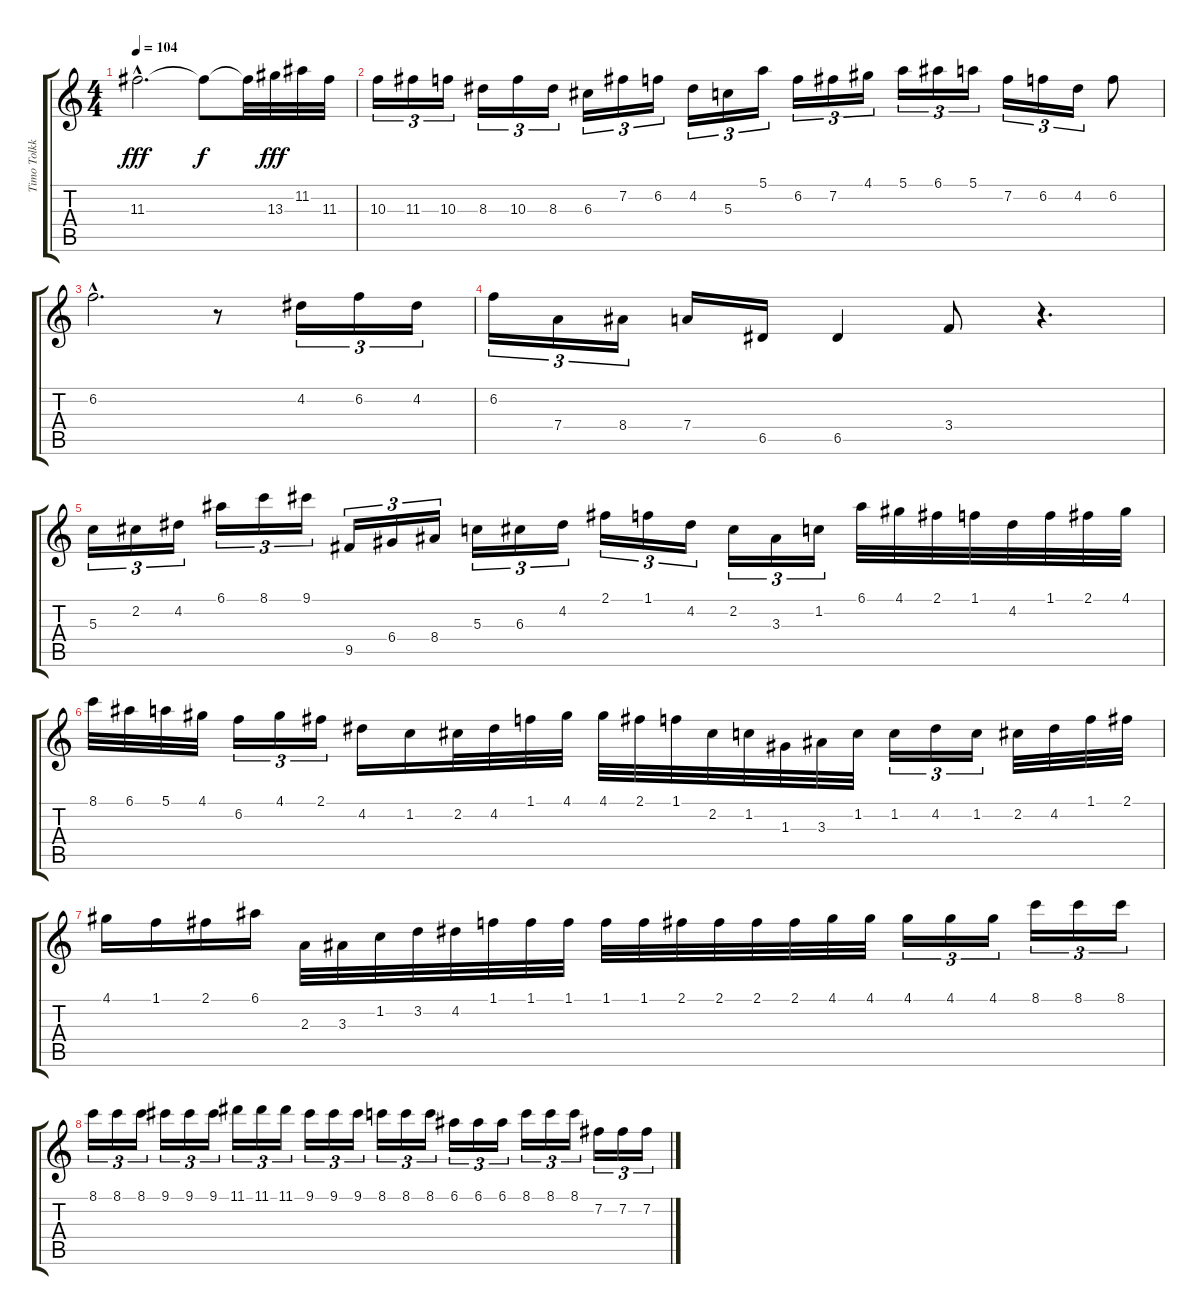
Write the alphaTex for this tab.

\track ("Timo Tolkki" "Timo Tolkk") {instrument distortionguitar}
\staff {score tabs}
\tuning (E4 B3 G3 D3 A2 E2) {hide}
\ts (4 4)
\tempo 104
\clef g2
\ks c
11.3{hac}.2{d dy fff} 11.3{t}.8{dy f} 11.3{t}.32 13.3.32{dy fff} 11.2.32 11.3.32 |
10.3.16{tu (3 2)} 11.3.16{tu (3 2)} 10.3.16{tu (3 2)} 8.3.16{tu (3 2)} 10.3.16{tu (3 2)} 8.3.16{tu (3 2)} 6.3.16{tu (3 2)} 7.2.16{tu (3 2)} 6.2.16{tu (3 2)} 4.2.16{tu (3 2)} 5.3.16{tu (3 2)} 5.1.16{tu (3 2)} 6.2.16{tu (3 2)} 7.2.16{tu (3 2)} 4.1.16{tu (3 2)} 5.1.16{tu (3 2)} 6.1.16{tu (3 2)} 5.1.16{tu (3 2)} 7.2.16{tu (3 2)} 6.2.16{tu (3 2)} 4.2.16{tu (3 2)} 6.2.8 |
6.2{hac}.2{d} r.8 4.2.16{tu (3 2)} 6.2.16{tu (3 2)} 4.2.16{tu (3 2)} |
6.2.16{tu (3 2)} 7.4.16{tu (3 2)} 8.4.16{tu (3 2)} 7.4.16 6.5.16 6.5.4 3.4.8 r.4{d} |
5.3.16{tu (3 2)} 2.2.16{tu (3 2)} 4.2.16{tu (3 2)} 6.1.16{tu (3 2)} 8.1.16{tu (3 2)} 9.1.16{tu (3 2)} 9.5.16{tu (3 2)} 6.4.16{tu (3 2)} 8.4.16{tu (3 2)} 5.3.16{tu (3 2)} 6.3.16{tu (3 2)} 4.2.16{tu (3 2)} 2.1.16{tu (3 2)} 1.1.16{tu (3 2)} 4.2.16{tu (3 2)} 2.2.16{tu (3 2)} 3.3.16{tu (3 2)} 1.2.16{tu (3 2)} 6.1.32 4.1.32 2.1.32 1.1.32 4.2.32 1.1.32 2.1.32 4.1.32 |
8.1.32 6.1.32 5.1.32 4.1.32 6.2.16{tu (3 2)} 4.1.16{tu (3 2)} 2.1.16{tu (3 2)} 4.2.16 1.2.16 2.2.32 4.2.32 1.1.32 4.1.32 4.1.32 2.1.32 1.1.32 2.2.32 1.2.32 1.3.32 3.3.32 1.2.32 1.2.16{tu (3 2)} 4.2.16{tu (3 2)} 1.2.16{tu (3 2)} 2.2.32 4.2.32 1.1.32 2.1.32 |
4.1.16 1.1.16 2.1.16 6.1.16 2.3.32 3.3.32 1.2.32 3.2.32 4.2.32 1.1.32 1.1.32 1.1.32 1.1.32 1.1.32 2.1.32 2.1.32 2.1.32 2.1.32 4.1.32 4.1.32 4.1.16{tu (3 2)} 4.1.16{tu (3 2)} 4.1.16{tu (3 2)} 8.1.16{tu (3 2)} 8.1.16{tu (3 2)} 8.1.16{tu (3 2)} |
8.1.16{tu (3 2)} 8.1.16{tu (3 2)} 8.1.16{tu (3 2)} 9.1.16{tu (3 2)} 9.1.16{tu (3 2)} 9.1.16{tu (3 2)} 11.1.16{tu (3 2)} 11.1.16{tu (3 2)} 11.1.16{tu (3 2)} 9.1.16{tu (3 2)} 9.1.16{tu (3 2)} 9.1.16{tu (3 2)} 8.1.16{tu (3 2)} 8.1.16{tu (3 2)} 8.1.16{tu (3 2)} 6.1.16{tu (3 2)} 6.1.16{tu (3 2)} 6.1.16{tu (3 2)} 8.1.16{tu (3 2)} 8.1.16{tu (3 2)} 8.1.16{tu (3 2)} 7.2.16{tu (3 2)} 7.2.16{tu (3 2)} 7.2.16{tu (3 2)}
